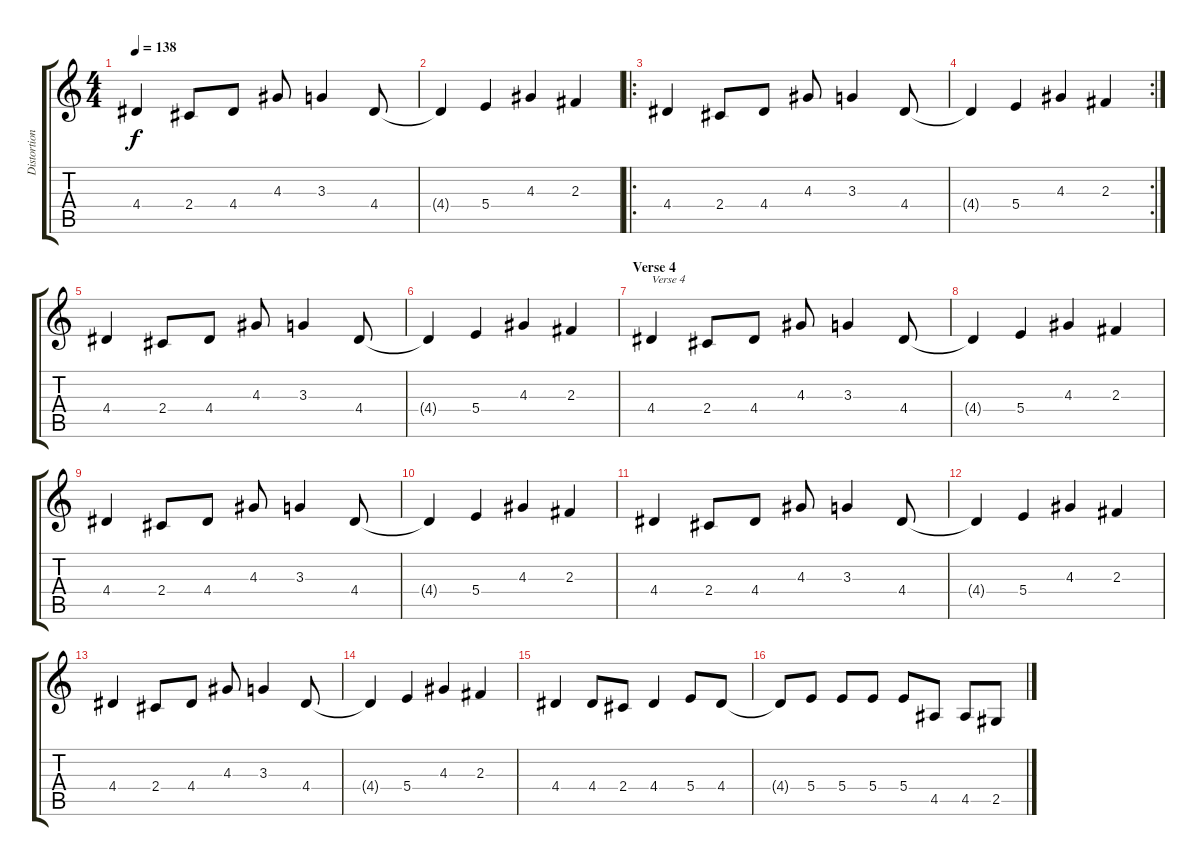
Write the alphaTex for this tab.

\track ("Distortion guitar 2" "Distortion") {instrument distortionguitar}
\staff {score tabs}
\tuning (Db4 Ab3 E3 B2 Gb2 Db2) {hide}
\ts (4 4)
\tempo 138
\clef g2
\ks c
4.4.4{dy f} 2.4.8 4.4.8 4.3.8 3.3.4 4.4.8 |
4.4{t}.4 5.4.4 4.3.4 2.3.4 |
\ro
4.4.4 2.4.8 4.4.8 4.3.8 3.3.4 4.4.8 |
\rc 2
4.4{t}.4 5.4.4 4.3.4 2.3.4 |
4.4.4 2.4.8 4.4.8 4.3.8 3.3.4 4.4.8 |
4.4{t}.4 5.4.4 4.3.4 2.3.4 |
\section ("" "Verse 4")
4.4.4{txt "Verse 4"} 2.4.8 4.4.8 4.3.8 3.3.4 4.4.8 |
4.4{t}.4 5.4.4 4.3.4 2.3.4 |
4.4.4 2.4.8 4.4.8 4.3.8 3.3.4 4.4.8 |
4.4{t}.4 5.4.4 4.3.4 2.3.4 |
4.4.4 2.4.8 4.4.8 4.3.8 3.3.4 4.4.8 |
4.4{t}.4 5.4.4 4.3.4 2.3.4 |
4.4.4 2.4.8 4.4.8 4.3.8 3.3.4 4.4.8 |
4.4{t}.4 5.4.4 4.3.4 2.3.4 |
4.4.4 4.4.8 2.4.8 4.4.4 5.4.8 4.4.8 |
4.4{t}.8 5.4.8 5.4.8 5.4.8 5.4.8 4.5.8 4.5.8 2.5.8
